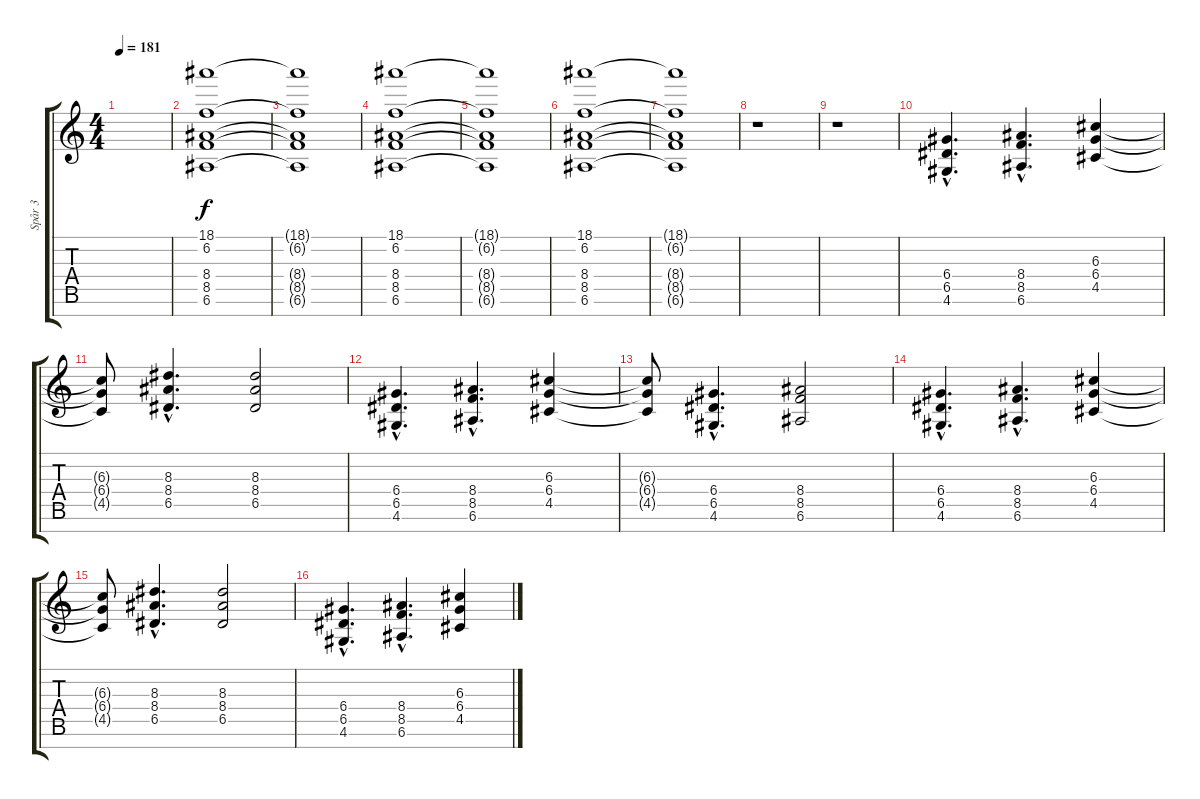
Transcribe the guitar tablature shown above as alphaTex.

\track ("Spår 3" "Spår 3") {instrument stringensemble1}
\staff {score tabs}
\tuning (E5 B4 G4 D4 A3 E3 B2) {hide}
\ts (4 4)
\tempo 181
\clef g2
\ks c
|
(18.1 6.2 8.4 8.5 6.6).1 |
(18.1{t} 6.2{t} 8.4{t} 8.5{t} 6.6{t}).1 |
(18.1 6.2 8.4 8.5 6.6).1 |
(18.1{t} 6.2{t} 8.4{t} 8.5{t} 6.6{t}).1 |
(18.1 6.2 8.4 8.5 6.6).1 |
(18.1{t} 6.2{t} 8.4{t} 8.5{t} 6.6{t}).1 |
r.1 |
r.1 |
(6.4{hac} 6.5{hac} 4.6{hac}).4{d} (8.4{hac} 8.5{hac} 6.6{hac}).4{d} (6.3 6.4 4.5).4 |
(6.3{t} 6.4{t} 4.5{t}).8 (8.3{hac} 8.4{hac} 6.5{hac}).4{d} (8.3 8.4 6.5).2 |
(6.4{hac} 6.5{hac} 4.6{hac}).4{d} (8.4{hac} 8.5{hac} 6.6{hac}).4{d} (6.3 6.4 4.5).4 |
(6.3{t} 6.4{t} 4.5{t}).8 (6.4{hac} 6.5{hac} 4.6{hac}).4{d} (8.4 8.5 6.6).2 |
(6.4{hac} 6.5{hac} 4.6{hac}).4{d} (8.4{hac} 8.5{hac} 6.6{hac}).4{d} (6.3 6.4 4.5).4 |
(6.3{t} 6.4{t} 4.5{t}).8 (8.3{hac} 8.4{hac} 6.5{hac}).4{d} (8.3 8.4 6.5).2 |
(6.4{hac} 6.5{hac} 4.6{hac}).4{d} (8.4{hac} 8.5{hac} 6.6{hac}).4{d} (6.3 6.4 4.5).4
